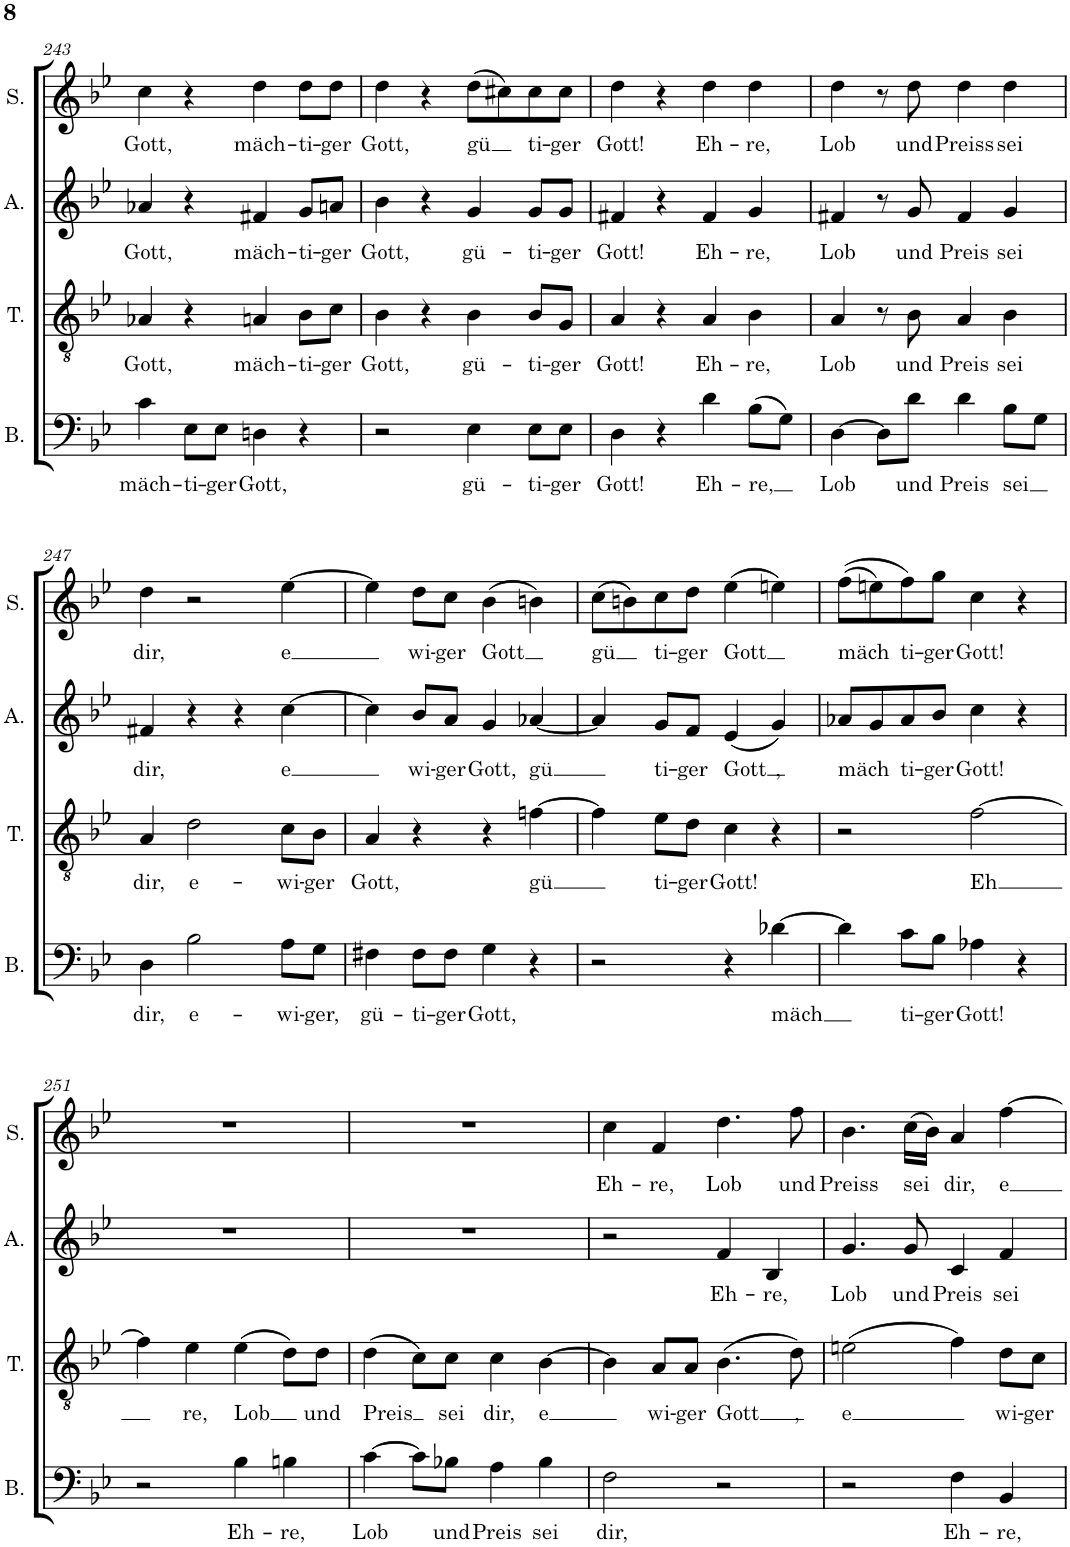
**kern	**text	**kern	**text	**kern	**text	**kern	**text
*part4	*part4	*part3	*part3	*part2	*part2	*part1	*part1
*staff4	*staff4	*staff3	*staff3	*staff2	*staff2	*staff1	*staff1
*I"Bass	*	*I"Tenor	*	*I"Alto	*	*I"Soprano	*
*I'B.	*	*I'T.	*	*I'A.	*	*I'S.	*
!!LO:PB:g=z
*clefF4	*	*clefGv2	*	*clefG2	*	*clefG2	*
*k[b-e-]	*	*k[b-e-]	*	*k[b-e-]	*	*k[b-e-]	*
*M4/4	*	*M4/4	*	*M4/4	*	*M4/4	*
*met(c)	*	*met(c)	*	*met(c)	*	*met(c)	*
=243	=243	=243	=243	=243	=243	=243	=243
!	!LO:LY:b	!	!LO:LY:b	!	!LO:LY:b	!	!LO:LY:b
4c\	mäch-	4A-X/	Gott,	4a-X/	Gott,	4cc\	Gott,
!	!LO:LY:b	!	!	!	!	!	!
8E-\L	-ti-	4r	.	4r	.	4r	.
!	!LO:LY:b	!	!	!	!	!	!
8E-\J	-ger	.	.	.	.	.	.
!	!LO:LY:b	!	!LO:LY:b	!	!LO:LY:b	!	!LO:LY:b
4Dn\	Gott,	4An/	mäch-	4f#X/	mäch-	4dd\	mäch-
!	!	!	!LO:LY:b	!	!LO:LY:b	!	!LO:LY:b
4r	.	8B-\L	-ti-	8g/L	-ti-	8dd\L	-ti-
!	!	!	!LO:LY:b	!	!LO:LY:b	!	!LO:LY:b
.	.	8c\J	-ger	8an/J	-ger	8dd\J	-ger
=244	=244	=244	=244	=244	=244	=244	=244
!	!	!	!LO:LY:b	!	!LO:LY:b	!	!LO:LY:b
2r	.	4B-\	Gott,	4b-\	Gott,	4dd\	Gott,
.	.	4r	.	4r	.	4r	.
!	!LO:LY:b	!	!LO:LY:b	!	!LO:LY:b	!	!LO:LY:b
4E-\	gü-	4B-\	gü-	4g/	gü-	(8dd\L	gü
.	.	.	.	.	.	8cc#X\)	.
!	!LO:LY:b	!	!LO:LY:b	!	!LO:LY:b	!	!LO:LY:b
8E-\L	-ti-	8B-/L	-ti-	8g/L	-ti-	8cc#\	ti-
!	!LO:LY:b	!	!LO:LY:b	!	!LO:LY:b	!	!LO:LY:b
8E-\J	-ger	8G/J	-ger	8g/J	-ger	8cc#\J	-ger
=245	=245	=245	=245	=245	=245	=245	=245
!	!LO:LY:b	!	!LO:LY:b	!	!LO:LY:b	!	!LO:LY:b
4D\	Gott!	4A/	Gott!	4f#X/	Gott!	4dd\	Gott!
4r	.	4r	.	4r	.	4r	.
!	!LO:LY:b	!	!LO:LY:b	!	!LO:LY:b	!	!LO:LY:b
4d\	Eh-	4A/	Eh-	4f#/	Eh-	4dd\	Eh-
!	!LO:LY:b	!	!LO:LY:b	!	!LO:LY:b	!	!LO:LY:b
(8B-\L	-re,	4B-\	-re,	4g/	-re,	4dd\	-re,
8G\J)	.	.	.	.	.	.	.
=246	=246	=246	=246	=246	=246	=246	=246
!	!LO:LY:b	!	!LO:LY:b	!	!LO:LY:b	!	!LO:LY:b
[4D\	Lob	4A/	Lob	4f#X/	Lob	4dd\	Lob
8D\L]	.	8r	.	8r	.	8r	.
!	!LO:LY:b	!	!LO:LY:b	!	!LO:LY:b	!	!LO:LY:b
8d\J	und	8B-\	und	8g/	und	8dd\	und
!	!LO:LY:b	!	!LO:LY:b	!	!LO:LY:b	!	!LO:LY:b
4d\	Preis	4A/	Preis	4f#/	Preis	4dd\	Preiss
!	!LO:LY:b	!	!LO:LY:b	!	!LO:LY:b	!	!LO:LY:b
8B-\L	sei	4B-\	sei	4g/	sei	4dd\	sei
8G\J	.	.	.	.	.	.	.
!!LO:LB:g=z
=247	=247	=247	=247	=247	=247	=247	=247
!	!LO:LY:b	!	!LO:LY:b	!	!LO:LY:b	!	!LO:LY:b
4D\	dir,	4A/	dir,	4f#X/	dir,	4dd\	dir,
!	!LO:LY:b	!	!LO:LY:b	!	!	!	!
2B-\	e-	2d\	e-	4r	.	2r	.
.	.	.	.	4r	.	.	.
!	!LO:LY:b	!	!LO:LY:b	!	!LO:LY:b	!	!LO:LY:b
8A\L	-wi-	8c\L	-wi-	[4cc\	e	[4ee-\	e
!	!LO:LY:b	!	!LO:LY:b	!	!	!	!
8G\J	-ger,	8B-\J	-ger	.	.	.	.
=248	=248	=248	=248	=248	=248	=248	=248
!	!LO:LY:b	!	!LO:LY:b	!	!	!	!
4F#X\	gü-	4A/	Gott,	4cc\]	.	4ee-\]	.
!	!LO:LY:b	!	!	!	!LO:LY:b	!	!LO:LY:b
8F#\L	-ti-	4r	.	8b-/L	wi-	8dd\L	wi-
!	!LO:LY:b	!	!	!	!LO:LY:b	!	!LO:LY:b
8F#\J	-ger	.	.	8a/J	-ger	8cc\J	-ger
!	!LO:LY:b	!	!	!	!LO:LY:b	!	!LO:LY:b
4G\	Gott,	4r	.	4g/	Gott,	(4b-\	Gott
!	!	!	!LO:LY:b	!	!LO:LY:b	!	!
4r	.	[4fn\	gü	[4a-X/	gü	4bn\)	.
=249	=249	=249	=249	=249	=249	=249	=249
!	!	!	!	!	!	!	!LO:LY:b
2r	.	4f\]	.	4a-/]	.	(8cc\L	gü
.	.	.	.	.	.	8bn\)	.
!	!	!	!LO:LY:b	!	!LO:LY:b	!	!LO:LY:b
.	.	8e-\L	ti-	8g/L	ti-	8cc\	ti-
!	!	!	!LO:LY:b	!	!LO:LY:b	!	!LO:LY:b
.	.	8d\J	-ger	8f/J	-ger	8dd\J	-ger
!	!	!	!LO:LY:b	!	!LO:LY:b	!	!LO:LY:b
4r	.	4c\	Gott!	(4e-/	Gott	(4ee-\	Gott
!	!LO:LY:b	!	!	!	!LO:LY:b	!	!
[4d-X\	mäch	4r	.	4g/)	,	4een\)	.
=250	=250	=250	=250	=250	=250	=250	=250
!	!	!	!	!	!LO:LY:b	!	!LO:LY:b
4d-\]	.	2r	.	8a-X/L	mäch	((8ff\L	mäch
.	.	.	.	8g/	.	8een\)	.
!	!LO:LY:b	!	!	!	!LO:LY:b	!	!LO:LY:b
8c\L	ti-	.	.	8a-/	ti-	8ff\)	ti-
!	!LO:LY:b	!	!	!	!LO:LY:b	!	!LO:LY:b
8B-\J	-ger	.	.	8b-/J	-ger	8gg\J	-ger
!	!LO:LY:b	!	!LO:LY:b	!	!LO:LY:b	!	!LO:LY:b
4A-X\	Gott!	[2f\	-Eh	4cc\	Gott!	4cc\	Gott!
4r	.	.	.	4r	.	4r	.
!!LO:LB:g=z
=251	=251	=251	=251	=251	=251	=251	=251
2r	.	4f\]	.	1r	.	1r	.
!	!	!	!LO:LY:b	!	!	!	!
.	.	4e-\	re,	.	.	.	.
!	!LO:LY:b	!	!LO:LY:b	!	!	!	!
4B-\	Eh-	(4e-\	Lob	.	.	.	.
!	!LO:LY:b	!	!	!	!	!	!
4Bn\	-re,	8d\L)	.	.	.	.	.
!	!	!	!LO:LY:b	!	!	!	!
.	.	8d\J	und	.	.	.	.
=252	=252	=252	=252	=252	=252	=252	=252
!	!LO:LY:b	!	!LO:LY:b	!	!	!	!
[4c\	Lob	(4d\	Preis	1r	.	1r	.
8c\L]	.	8c\L)	.	.	.	.	.
!	!LO:LY:b	!	!LO:LY:b	!	!	!	!
8B-X\J	und	8c\J	sei	.	.	.	.
!	!LO:LY:b	!	!LO:LY:b	!	!	!	!
4A\	Preis	4c\	dir,	.	.	.	.
!	!LO:LY:b	!	!LO:LY:b	!	!	!	!
4B-\	sei	[4B-\	e	.	.	.	.
=253	=253	=253	=253	=253	=253	=253	=253
!	!LO:LY:b	!	!	!	!	!	!LO:LY:b
2F\	dir,	4B-\]	.	2r	.	4cc\	Eh-
!	!	!	!LO:LY:b	!	!	!	!LO:LY:b
.	.	8A/L	wi-	.	.	4f/	-re,
!	!	!	!LO:LY:b	!	!	!	!
.	.	8A/J	-ger	.	.	.	.
!	!	!	!LO:LY:b	!	!LO:LY:b	!	!LO:LY:b
2r	.	(4.B-\	Gott	4f/	Eh-	4.dd\	Lob
!	!	!	!	!	!LO:LY:b	!	!
.	.	.	.	4B-/	-re,	.	.
!	!	!	!LO:LY:b	!	!	!	!LO:LY:b
.	.	8d\)	,	.	.	8ff\	und
=254	=254	=254	=254	=254	=254	=254	=254
!	!	!	!LO:LY:b	!	!LO:LY:b	!	!LO:LY:b
2r	.	(2en\	e	4.g/	Lob	4.b-\	Preiss
!	!	!	!	!	!LO:LY:b	!	!LO:LY:b
.	.	.	.	8g/	und	(16cc\LL	sei
.	.	.	.	.	.	16b-\JJ)	.
!	!LO:LY:b	!	!	!	!LO:LY:b	!	!LO:LY:b
4F\	Eh-	4f\)	.	4c/	Preis	4a/	dir,
!	!LO:LY:b	!	!LO:LY:b	!	!LO:LY:b	!	!LO:LY:b
4BB-/	-re,	8d\L	wi-	4f/	sei	[4ff\	e
!	!	!	!LO:LY:b	!	!	!	!
.	.	8c\J	-ger	.	.	.	.
=	=	=	=	=	=	=	=
*-	*-	*-	*-	*-	*-	*-	*-
